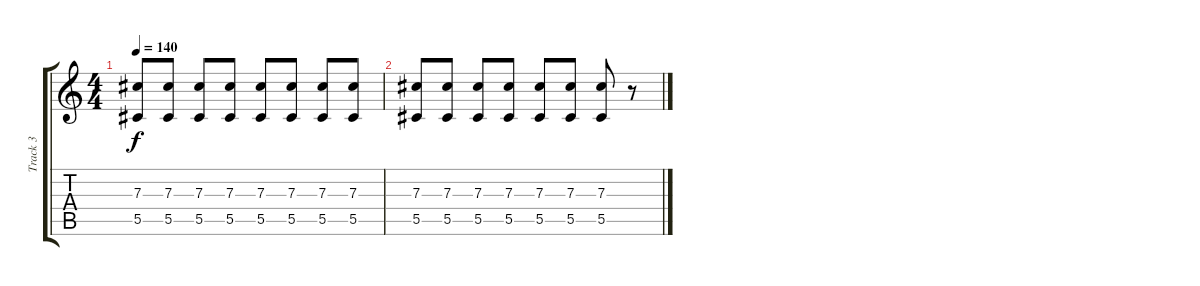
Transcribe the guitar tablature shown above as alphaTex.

\track ("Track 3" "Track 3") {instrument distortionguitar}
\staff {score tabs}
\tuning (Eb4 Bb3 Gb3 Db3 Ab2 Db2) {hide}
\ts (4 4)
\tempo 140
\clef g2
\ks c
(7.3 5.5).8{dy f} (7.3 5.5).8 (7.3 5.5).8 (7.3 5.5).8 (7.3 5.5).8 (7.3 5.5).8 (7.3 5.5).8 (7.3 5.5).8 |
(7.3 5.5).8 (7.3 5.5).8 (7.3 5.5).8 (7.3 5.5).8 (7.3 5.5).8 (7.3 5.5).8 (7.3 5.5).8 r.8
